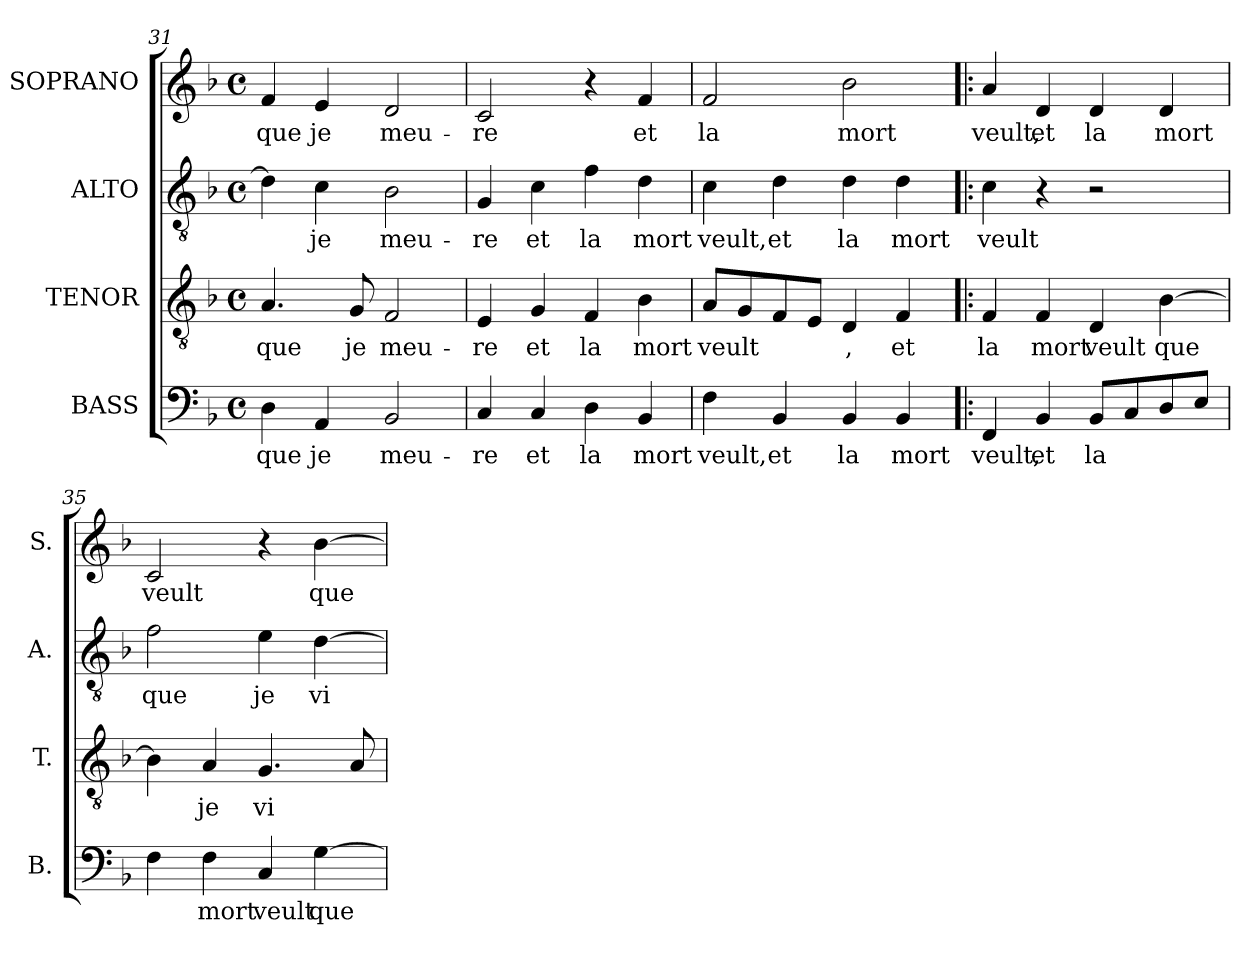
**kern	**text	**kern	**text	**kern	**text	**kern	**text
*part4	*part4	*part3	*part3	*part2	*part2	*part1	*part1
*staff4	*staff4	*staff3	*staff3	*staff2	*staff2	*staff1	*staff1
*I"BASS	*	*I"TENOR	*	*I"ALTO	*	*I"SOPRANO	*
*I'B.	*	*I'T.	*	*I'A.	*	*I'S.	*
*clefF4	*	*clefGv2	*	*clefGv2	*	*clefG2	*
*	*	*ITrd7c12	*	*	*	*	*
*k[b-]	*	*k[b-]	*	*k[b-]	*	*k[b-]	*
*F:	*	*F:	*	*F:	*	*F:	*
*M4/4	*	*M4/4	*	*M4/4	*	*M4/4	*
*met(c)	*	*met(c)	*	*met(c)	*	*met(c)	*
=31	=31	=31	=31	=31	=31	=31	=31
!	!LO:LY:b:color=#000000	!	!	!	!	!	!
!	!	!	!LO:LY:b:color=#000000	!	!	!	!
!	!	!	!	!	!	!	!LO:LY:b:color=#000000
4Di\	que	4.AAi/	que	4di\]	.	4fi/	que
!	!LO:LY:b:color=#000000	!	!	!	!	!	!
!	!	!	!	!	!LO:LY:b:color=#000000	!	!
!	!	!	!	!	!	!	!LO:LY:b:color=#000000
4AAi/	je	.	.	4ci\	je	4ei/	je
!	!	!	!LO:LY:b:color=#000000	!	!	!	!
.	.	8GGi/	je	.	.	.	.
!	!LO:LY:b:color=#000000	!	!	!	!	!	!
!	!	!	!LO:LY:b:color=#000000	!	!	!	!
!	!	!	!	!	!LO:LY:b:color=#000000	!	!
!	!	!	!	!	!	!	!LO:LY:b:color=#000000
2BB-i/	meu-	2FFi/	meu-	2B-i\	meu-	2di/	meu-
!!LO:PB:g=z
=32	=32	=32	=32	=32	=32	=32	=32
!	!LO:LY:b:color=#000000	!	!	!	!	!	!
!	!	!	!LO:LY:b:color=#000000	!	!	!	!
!	!	!	!	!	!LO:LY:b:color=#000000	!	!
!	!	!	!	!	!	!	!LO:LY:b:color=#000000
4Ci/	-re	4EEi/	-re	4Gi/	-re	2ci/	-re
!	!LO:LY:b:color=#000000	!	!	!	!	!	!
!	!	!	!LO:LY:b:color=#000000	!	!	!	!
!	!	!	!	!	!LO:LY:b:color=#000000	!	!
4Ci/	et	4GGi/	et	4ci\	et	.	.
!	!LO:LY:b:color=#000000	!	!	!	!	!	!
!	!	!	!LO:LY:b:color=#000000	!	!	!	!
!	!	!	!	!	!LO:LY:b:color=#000000	!	!
4Di\	la	4FFi/	la	4fi\	la	4r	.
!	!LO:LY:b:color=#000000	!	!	!	!	!	!
!	!	!	!LO:LY:b:color=#000000	!	!	!	!
!	!	!	!	!	!LO:LY:b:color=#000000	!	!
!	!	!	!	!	!	!	!LO:LY:b:color=#000000
4BB-i/	mort	4BB-i\	mort	4di\	mort	4fi/	et
=33	=33	=33	=33	=33	=33	=33	=33
!	!LO:LY:b:color=#000000	!	!	!	!	!	!
!	!	!	!LO:LY:b:color=#000000	!	!	!	!
!	!	!	!	!	!LO:LY:b:color=#000000	!	!
!	!	!	!	!	!	!	!LO:LY:b:color=#000000
4Fi\	veult,	8AAi/L	veult	4ci\	veult,	2fi/	la
.	.	8GGi/	.	.	.	.	.
!	!LO:LY:b:color=#000000	!	!	!	!	!	!
!	!	!	!	!	!LO:LY:b:color=#000000	!	!
4BB-i/	et	8FFi/	.	4di\	et	.	.
.	.	8EEi/J	.	.	.	.	.
!	!LO:LY:b:color=#000000	!	!	!	!	!	!
!	!	!	!LO:LY:b:color=#000000	!	!	!	!
!	!	!	!	!	!LO:LY:b:color=#000000	!	!
!	!	!	!	!	!	!	!LO:LY:b:color=#000000
4BB-i/	la	4DDi/	,	4di\	la	2b-i\	mort
!	!LO:LY:b:color=#000000	!	!	!	!	!	!
!	!	!	!LO:LY:b:color=#000000	!	!	!	!
!	!	!	!	!	!LO:LY:b:color=#000000	!	!
4BB-i/	mort	4FFi/	et	4di\	mort	.	.
=34!|:	=34!|:	=34!|:	=34!|:	=34!|:	=34!|:	=34!|:	=34!|:
!	!LO:LY:b:color=#000000	!	!	!	!	!	!
!	!	!	!LO:LY:b:color=#000000	!	!	!	!
!	!	!	!	!	!LO:LY:b:color=#000000	!	!
!	!	!	!	!	!	!	!LO:LY:b:color=#000000
4FFi/	veult,	4FFi/	la	4ci\	veult	4ai/	veult,
!	!LO:LY:b:color=#000000	!	!	!	!	!	!
!	!	!	!LO:LY:b:color=#000000	!	!	!	!
!	!	!	!	!	!	!	!LO:LY:b:color=#000000
4BB-i/	et	4FFi/	mort	4r	.	4di/	et
!	!LO:LY:b:color=#000000	!	!	!	!	!	!
!	!	!	!LO:LY:b:color=#000000	!	!	!	!
!	!	!	!	!	!	!	!LO:LY:b:color=#000000
8BB-i/L	la	4DDi/	veult	2r	.	4di/	la
8Ci/	.	.	.	.	.	.	.
!	!	!	!LO:LY:b:color=#000000	!	!	!	!
!	!	!	!	!	!	!	!LO:LY:b:color=#000000
8Di/	.	[>4BB-i\	que	.	.	4di/	mort
8Ei/J	.	.	.	.	.	.	.
=35	=35	=35	=35	=35	=35	=35	=35
!	!	!	!	!	!LO:LY:b:color=#000000	!	!
!	!	!	!	!	!	!	!LO:LY:b:color=#000000
4Fi\	.	4BB-i\]	.	2fi\	que	2ci/	veult
!	!LO:LY:b:color=#000000	!	!	!	!	!	!
!	!	!	!LO:LY:b:color=#000000	!	!	!	!
4Fi\	mort	4AAi/	je	.	.	.	.
!	!LO:LY:b:color=#000000	!	!	!	!	!	!
!	!	!	!LO:LY:b:color=#000000	!	!	!	!
!	!	!	!	!	!LO:LY:b:color=#000000	!	!
4Ci/	veult	4.GGi/	vi	4ei\	je	4r	.
!	!LO:LY:b:color=#000000	!	!	!	!	!	!
!	!	!	!	!	!LO:LY:b:color=#000000	!	!
!	!	!	!	!	!	!	!LO:LY:b:color=#000000
[>4Gi\	que	.	.	[>4di\	vi	[>4b-i\	que
.	.	8AAi/	.	.	.	.	.
=	=	=	=	=	=	=	=
*-	*-	*-	*-	*-	*-	*-	*-
